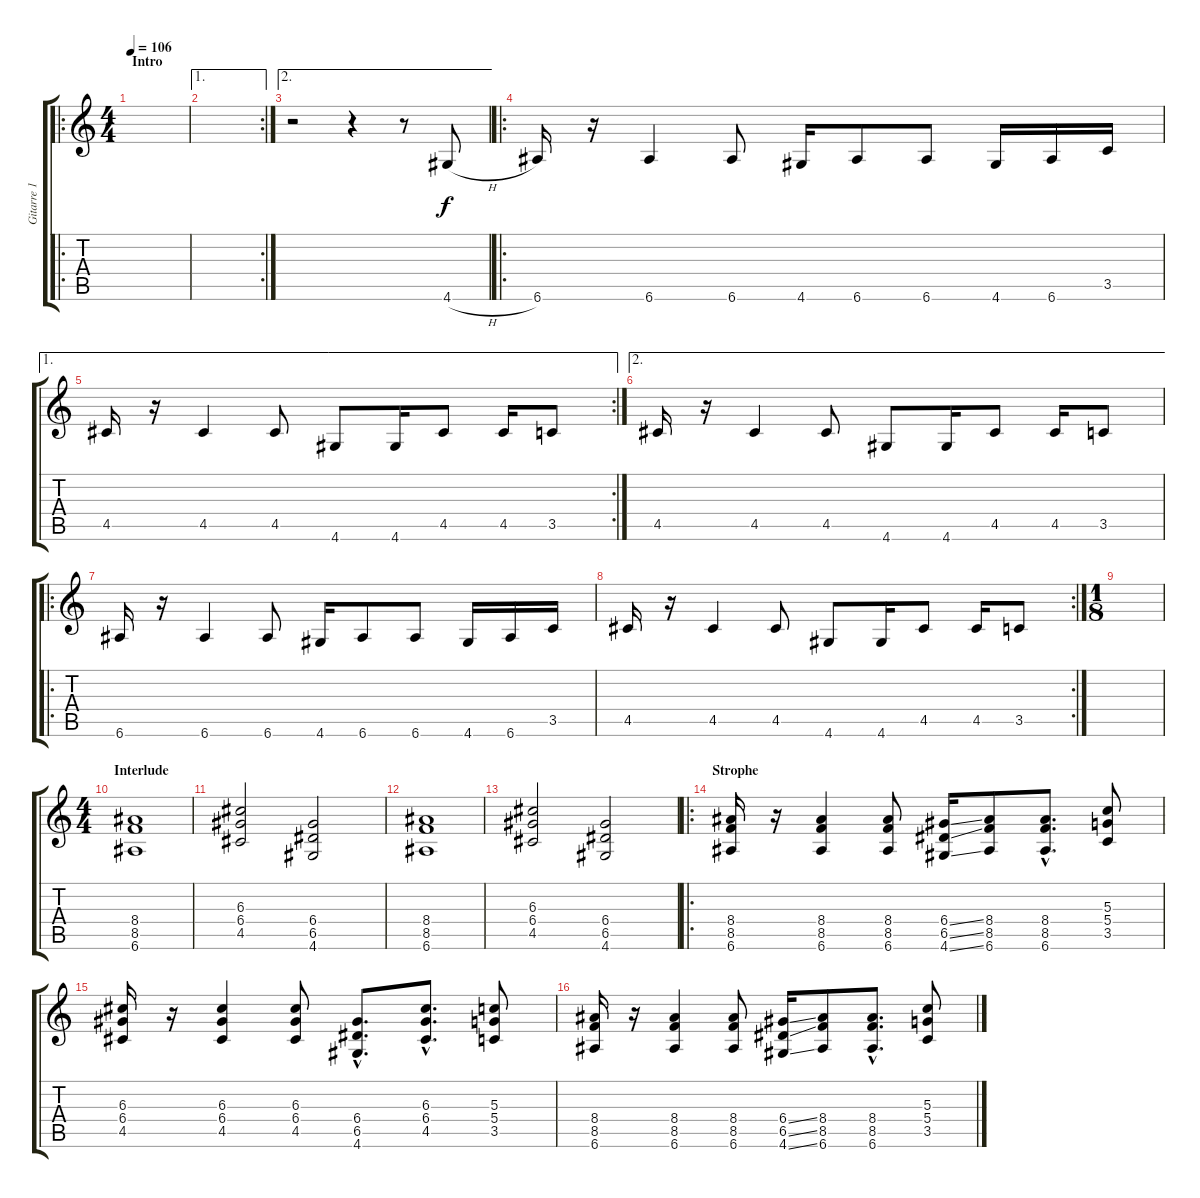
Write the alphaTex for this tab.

\track ("Gitarre 1" "Gitarre 1") {instrument overdrivenguitar}
\staff {score tabs}
\tuning (E4 B3 G3 D3 A2 E2) {hide}
\ro
\ts (4 4)
\section ("" "Intro")
\tempo 106
\clef g2
\ks c
|
\ae 1
\rc 2
|
\ae 2
r.2{volume 16} r.4 r.8 4.6{h}.8 |
\ro
6.6.16 r.16 6.6.4 6.6.8 4.6.16 6.6.8 6.6.8 4.6.16 6.6.16 3.5.16 |
\ae 1
\rc 2
4.5.16 r.16 4.5.4 4.5.8 4.6.8 4.6.16 4.5.8 4.5.16 3.5.8 |
\ae 2
4.5.16 r.16 4.5.4 4.5.8 4.6.8 4.6.16 4.5.8 4.5.16 3.5.8 |
\ro
6.6.16 r.16 6.6.4 6.6.8 4.6.16 6.6.8 6.6.8 4.6.16 6.6.16 3.5.16 |
\rc 2
4.5.16 r.16 4.5.4 4.5.8 4.6.8 4.6.16 4.5.8 4.5.16 3.5.8 |
\ts (1 8)
|
\ts (4 4)
\section ("" "Interlude")
(8.4 8.5 6.6).1{volume 9} |
(6.3 6.4 4.5).2 (6.4 6.5 4.6).2 |
(8.4 8.5 6.6).1 |
(6.3 6.4 4.5).2 (6.4 6.5 4.6).2 |
\ro
\section ("" "Strophe")
(8.4 8.5 6.6).16{volume 13} r.16 (8.4 8.5 6.6).4 (8.4 8.5 6.6).8 (6.4{ss} 6.5{ss} 4.6{ss}).16 (8.4 8.5 6.6).8 (8.4{hac} 8.5{hac} 6.6{hac}).8{d} (5.3 5.4 3.5).8 |
(6.3 6.4 4.5).16 r.16 (6.3 6.4 4.5).4 (6.3 6.4 4.5).8 (6.4{hac} 6.5{hac} 4.6{hac}).8{d} (6.3{hac} 6.4{hac} 4.5{hac}).8{d} (5.3 5.4 3.5).8 |
(8.4 8.5 6.6).16{volume 13} r.16 (8.4 8.5 6.6).4 (8.4 8.5 6.6).8 (6.4{ss} 6.5{ss} 4.6{ss}).16 (8.4 8.5 6.6).8 (8.4{hac} 8.5{hac} 6.6{hac}).8{d} (5.3 5.4 3.5).8
